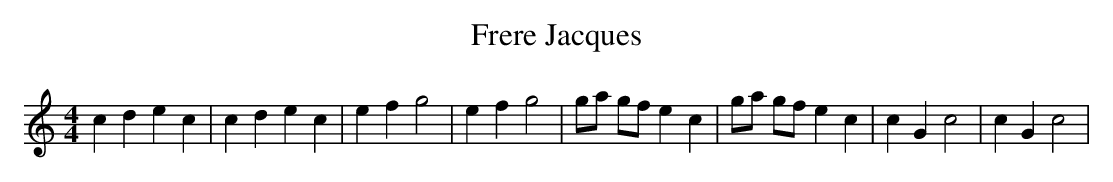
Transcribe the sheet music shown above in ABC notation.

X:1
T:Frere Jacques
M:4/4
L:1/4
K:C
 c d e c| c d e c| e f g2| e f g2| g/2a/2 g/2f/2 e c| g/2a/2 g/2f/2 e c|\
 c G c2| c G c2|
